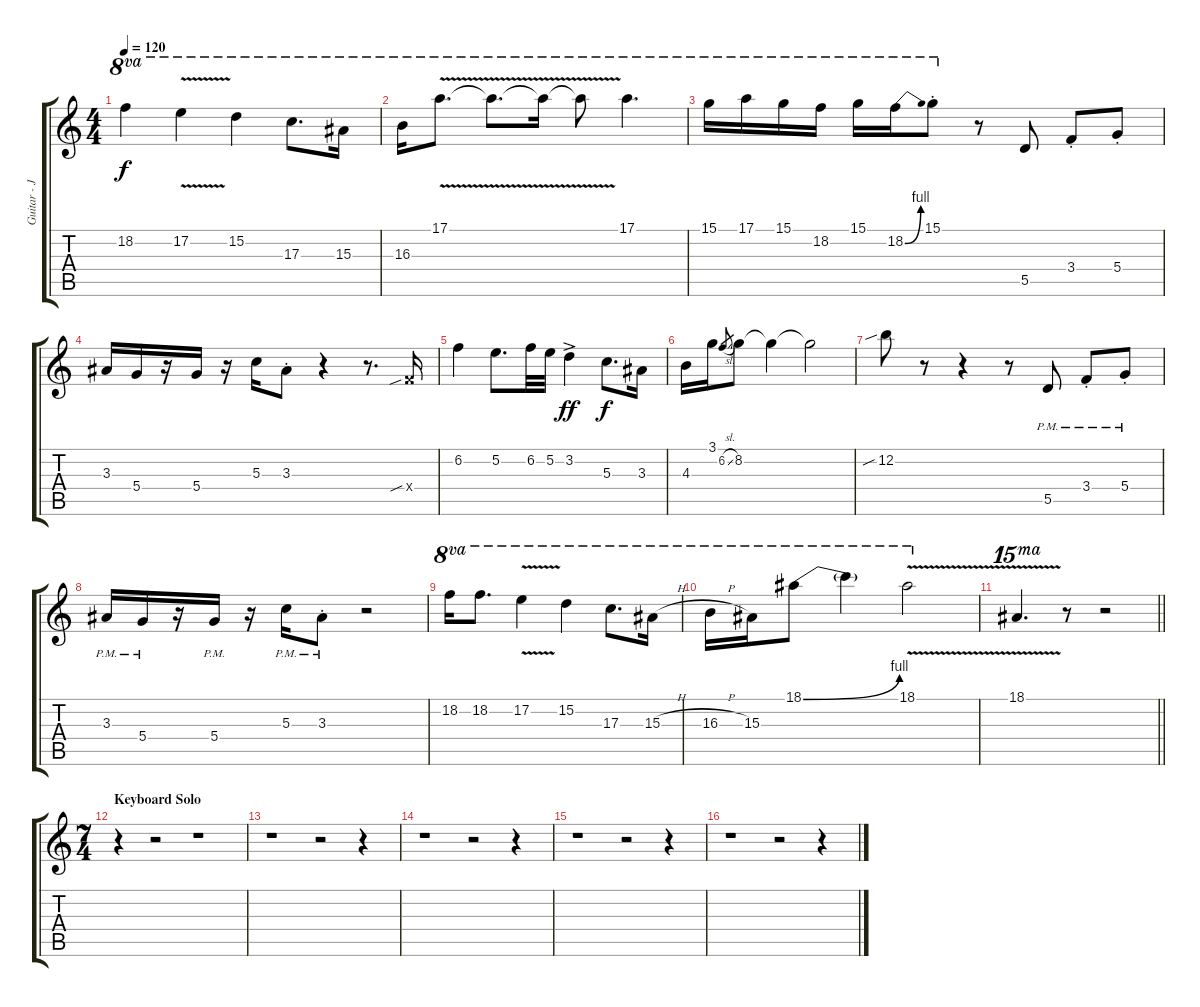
\track ("Guitar - Jeff Beck" "Guitar - J") {instrument overdrivenguitar}
\staff {score tabs}
\tuning (E4 B3 G3 D3 A2 E2) {hide}
\ts (4 4)
\tempo 120
\clef g2
\ks c
18.2.4{ot 8va dy f} 17.2{v}.4{ot 8va} 15.2.4{ot 8va} 17.3.8{d ot 8va} 15.3.16{ot 8va} |
16.3.16{ot 8va} 17.1{v}.8{d ot 8va} 17.1{v t}.8{d ot 8va} 17.1{v t}.16{ot 8va} 17.1{v t}.8{ot 8va} 17.1.4{d ot 8va} |
15.1.16{ot 8va} 17.1.16{ot 8va} 15.1.16{ot 8va} 18.2.16{ot 8va} 15.1.16{ot 8va} 18.2{be (bend 0 0 60 4)}.16{ot 8va} 15.1{st}.8{ot 8va} r.8 5.5.8 3.4{st}.8 5.4{st}.8 |
3.3.16 5.4.16 r.16 5.4.16 r.16 5.3.16 3.3{st}.8 r.4 r.8{d} 3.4{sib x}.16 |
6.2.4 5.2.8{d} 6.2.32 5.2.32 3.2{ac}.4{dy ff} 5.3.8{d dy f} 3.3.16 |
4.3.16 3.1.16 6.2{sl}.8{gr} 8.2.8 8.2{t}.4 8.2{t}.2 |
12.2{sib}.8 r.8 r.4 r.8 5.5{pm}.8 3.4{pm st}.8 5.4{pm st}.8 |
3.3{pm}.16 5.4{pm}.16 r.16 5.4{pm}.16 r.16 5.3{pm}.16 3.3{pm st}.8 r.2 |
18.2.16{ot 8va} 18.2.8{d ot 8va} 17.2{v}.4{ot 8va} 15.2.4{ot 8va} 17.3.8{d ot 8va} 15.3{h}.16{ot 8va} |
16.3{h}.16{ot 8va} 15.3.16{ot 8va} 18.1{be (bend 0 0 60 4)}.8{ot 8va} 18.1{t}.4{ot 8va} 18.1{v}.2{ot 8va} |
\barLineRight lightlight
18.1{v}.4{d ot 15ma} r.8 r.2 |
\ts (7 4)
\section ("" "Keyboard Solo")
r.4 r.2 r.1 |
r.1 r.2 r.4 |
r.1 r.2 r.4 |
r.1 r.2 r.4 |
r.1 r.2 r.4
